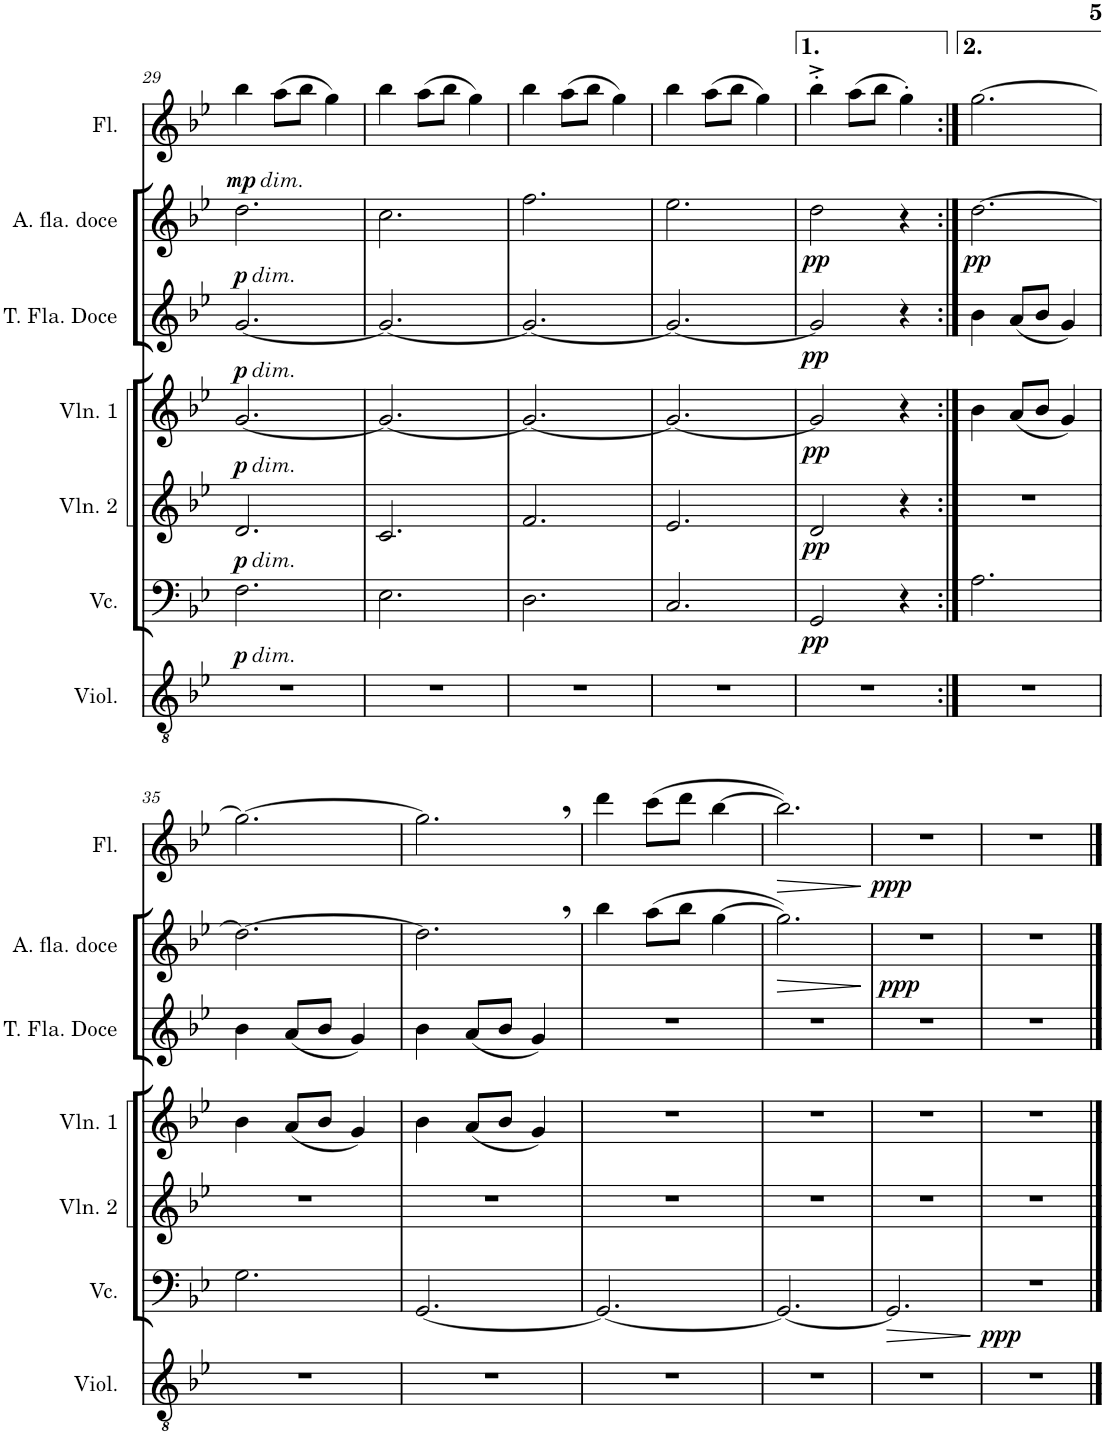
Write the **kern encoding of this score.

**kern	**kern	**dynam	**kern	**dynam	**kern	**dynam	**kern	**dynam	**kern	**dynam	**kern	**dynam
*part7	*part6	*part6	*part5	*part5	*part4	*part4	*part3	*part3	*part2	*part2	*part1	*part1
*staff7	*staff6	*staff6	*staff5	*staff5	*staff4	*staff4	*staff3	*staff3	*staff2	*staff2	*staff1	*staff1
*I"Violão	*I"Violoncelo	*	*I"Violino 2	*	*I"Violino 1	*	*I"Flauta Doce Tenor	*	*I"Flauta Doce Contralto	*	*I"Flauta Transversal (solista)	*
*I'Viol.	*I'Vc.	*	*I'Vln. 2	*	*I'Vln. 1	*	*	*	*	*	*I'Fl.	*
!!LO:PB:g=z
*clefGv2	*clefF4	*	*clefG2	*	*clefG2	*	*clefG2	*	*clefG2	*	*clefG2	*
*k[b-e-]	*k[b-e-]	*	*k[b-e-]	*	*k[b-e-]	*	*k[b-e-]	*	*k[b-e-]	*	*k[b-e-]	*
*M3/4	*M3/4	*	*M3/4	*	*M3/4	*	*M3/4	*	*M3/4	*	*M3/4	*
=29	=29	=29	=29	=29	=29	=29	=29	=29	=29	=29	=29	=29
!	!	!	!	!	!	!	!	!	!	!	!LO:TX:b:i:t=dim.	!
!	!	!	!	!	!	!	!	!	!LO:TX:b:i:t=dim.	!	!	!
!	!	!	!	!	!	!	!LO:TX:b:i:t=dim.	!	!	!	!	!
!	!	!	!	!	!LO:TX:b:i:t=dim.	!	!	!	!	!	!	!
!	!	!	!LO:TX:b:i:t=dim.	!	!	!	!	!	!	!	!	!
!	!LO:TX:b:i:t=dim.	!	!	!	!	!	!	!	!	!	!	!
!	!	!LO:DY:b	!	!LO:DY:b	!	!LO:DY:b	!	!LO:DY:b	!	!LO:DY:b	!	!LO:DY:b
2.r	2.F\	p	2.d/	p	[2.g/	p	[2.g/	p	2.dd\	p	4bb-\	mp
.	.	.	.	.	.	.	.	.	.	.	(8aa\L	.
.	.	.	.	.	.	.	.	.	.	.	8bb-\J	.
.	.	.	.	.	.	.	.	.	.	.	4gg\)	.
=30	=30	=30	=30	=30	=30	=30	=30	=30	=30	=30	=30	=30
2.r	2.E-\	.	2.c/	.	2.g/_	.	2.g/_	.	2.cc\	.	4bb-\	.
.	.	.	.	.	.	.	.	.	.	.	(8aa\L	.
.	.	.	.	.	.	.	.	.	.	.	8bb-\J	.
.	.	.	.	.	.	.	.	.	.	.	4gg\)	.
=31	=31	=31	=31	=31	=31	=31	=31	=31	=31	=31	=31	=31
2.r	2.D\	.	2.f/	.	2.g/_	.	2.g/_	.	2.ff\	.	4bb-\	.
.	.	.	.	.	.	.	.	.	.	.	(8aa\L	.
.	.	.	.	.	.	.	.	.	.	.	8bb-\J	.
.	.	.	.	.	.	.	.	.	.	.	4gg\)	.
=32	=32	=32	=32	=32	=32	=32	=32	=32	=32	=32	=32	=32
2.r	2.C/	.	2.e-/	.	2.g/_	.	2.g/_	.	2.ee-\	.	4bb-\	.
.	.	.	.	.	.	.	.	.	.	.	(8aa\L	.
.	.	.	.	.	.	.	.	.	.	.	8bb-\J	.
.	.	.	.	.	.	.	.	.	.	.	4gg\)	.
=33	=33	=33	=33	=33	=33	=33	=33	=33	=33	=33	=33	=33
!	!	!LO:DY:b	!	!LO:DY:b	!	!LO:DY:b	!	!LO:DY:b	!	!LO:DY:b	!	!
2.r	2GG/	pp	2d/	pp	2g/]	pp	2g/]	pp	2dd\	pp	4bb-^'\	.
.	.	.	.	.	.	.	.	.	.	.	(8aa\L	.
.	.	.	.	.	.	.	.	.	.	.	8bb-\J	.
.	4r	.	4r	.	4r	.	4r	.	4r	.	4gg'\)	.
=34:|!	=34:|!	=34:|!	=34:|!	=34:|!	=34:|!	=34:|!	=34:|!	=34:|!	=34:|!	=34:|!	=34:|!	=34:|!
!	!	!	!	!	!	!	!	!	!	!LO:DY:b	!	!
2.r	2.A\	.	2.r	.	4b-\	.	4b-\	.	[2.dd\	pp	[2.gg\	.
.	.	.	.	.	(8a/L	.	(8a/L	.	.	.	.	.
.	.	.	.	.	8b-/J	.	8b-/J	.	.	.	.	.
.	.	.	.	.	4g/)	.	4g/)	.	.	.	.	.
!!LO:LB:g=z
=35	=35	=35	=35	=35	=35	=35	=35	=35	=35	=35	=35	=35
2.r	2.G\	.	2.r	.	4b-\	.	4b-\	.	2.dd\_	.	2.gg\_	.
.	.	.	.	.	(8a/L	.	(8a/L	.	.	.	.	.
.	.	.	.	.	8b-/J	.	8b-/J	.	.	.	.	.
.	.	.	.	.	4g/)	.	4g/)	.	.	.	.	.
=36	=36	=36	=36	=36	=36	=36	=36	=36	=36	=36	=36	=36
2.r	[2.GG/	.	2.r	.	4b-\	.	4b-\	.	2.dd,\]	.	2.gg,\]	.
.	.	.	.	.	(8a/L	.	(8a/L	.	.	.	.	.
.	.	.	.	.	8b-/J	.	8b-/J	.	.	.	.	.
.	.	.	.	.	4g/)	.	4g/)	.	.	.	.	.
=37	=37	=37	=37	=37	=37	=37	=37	=37	=37	=37	=37	=37
2.r	2.GG/_	.	2.r	.	2.r	.	2.r	.	4bb-\	.	4ddd\	.
.	.	.	.	.	.	.	.	.	(8aa\L	.	(8ccc\L	.
.	.	.	.	.	.	.	.	.	8bb-\J	.	8ddd\J	.
.	.	.	.	.	.	.	.	.	[4gg\	.	[4bb-\	.
=38	=38	=38	=38	=38	=38	=38	=38	=38	=38	=38	=38	=38
!	!	!	!	!	!	!	!	!	!	!LO:HP:b	!	!LO:HP:b
2.r	2.GG/_	.	2.r	.	2.r	.	2.r	.	2.gg\])	>	2.bb-\])	>
.	.	.	.	.	.	.	.	.	.	]	.	]
=39	=39	=39	=39	=39	=39	=39	=39	=39	=39	=39	=39	=39
!	!	!LO:HP:b	!	!	!	!	!	!	!	!LO:DY:b	!	!LO:DY:b
2.r	2.GG/]	>	2.r	.	2.r	.	2.r	.	2.r	ppp	2.r	ppp
.	.	]	.	.	.	.	.	.	.	.	.	.
=40	=40	=40	=40	=40	=40	=40	=40	=40	=40	=40	=40	=40
!	!	!LO:DY:b	!	!	!	!	!	!	!	!	!	!
2.r	2.r	ppp	2.r	.	2.r	.	2.r	.	2.r	.	2.r	.
==	==	==	==	==	==	==	==	==	==	==	==	==
*-	*-	*-	*-	*-	*-	*-	*-	*-	*-	*-	*-	*-
